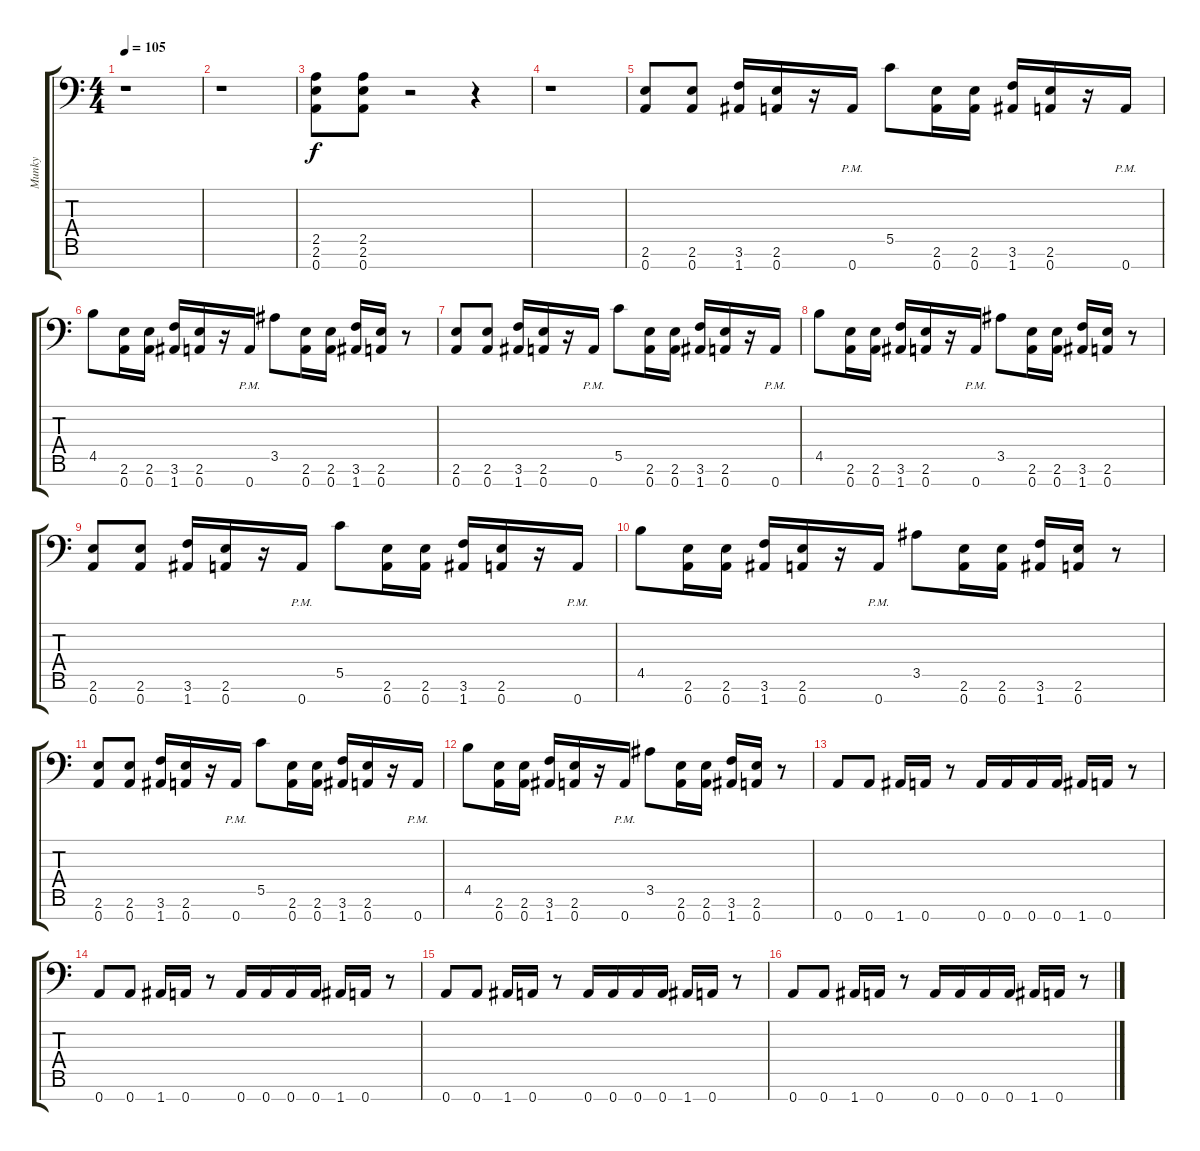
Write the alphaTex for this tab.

\track ("Munky" "Munky") {instrument distortionguitar}
\staff {score tabs}
\tuning (D4 A3 F3 C3 G2 D2 A1) {hide}
\ts (4 4)
\tempo 105
\clef f4
\ks c
r.1{dy f instrument distortionguitar} |
r.1 |
(2.5 2.6 0.7).8 (2.5 2.6 0.7).8 r.2 r.4 |
r.1 |
(2.6 0.7).8 (2.6 0.7).8 (3.6 1.7).16 (2.6 0.7).16 r.16 0.7{pm}.16 5.5.8 (2.6 0.7).16 (2.6 0.7).16 (3.6 1.7).16 (2.6 0.7).16 r.16 0.7{pm}.16 |
4.5.8 (2.6 0.7).16 (2.6 0.7).16 (3.6 1.7).16 (2.6 0.7).16 r.16 0.7{pm}.16 3.5.8 (2.6 0.7).16 (2.6 0.7).16 (3.6 1.7).16 (2.6 0.7).16 r.8 |
(2.6 0.7).8 (2.6 0.7).8 (3.6 1.7).16 (2.6 0.7).16 r.16 0.7{pm}.16 5.5.8 (2.6 0.7).16 (2.6 0.7).16 (3.6 1.7).16 (2.6 0.7).16 r.16 0.7{pm}.16 |
4.5.8 (2.6 0.7).16 (2.6 0.7).16 (3.6 1.7).16 (2.6 0.7).16 r.16 0.7{pm}.16 3.5.8 (2.6 0.7).16 (2.6 0.7).16 (3.6 1.7).16 (2.6 0.7).16 r.8 |
(2.6 0.7).8 (2.6 0.7).8 (3.6 1.7).16 (2.6 0.7).16 r.16 0.7{pm}.16 5.5.8 (2.6 0.7).16 (2.6 0.7).16 (3.6 1.7).16 (2.6 0.7).16 r.16 0.7{pm}.16 |
4.5.8 (2.6 0.7).16 (2.6 0.7).16 (3.6 1.7).16 (2.6 0.7).16 r.16 0.7{pm}.16 3.5.8 (2.6 0.7).16 (2.6 0.7).16 (3.6 1.7).16 (2.6 0.7).16 r.8 |
(2.6 0.7).8 (2.6 0.7).8 (3.6 1.7).16 (2.6 0.7).16 r.16 0.7{pm}.16 5.5.8 (2.6 0.7).16 (2.6 0.7).16 (3.6 1.7).16 (2.6 0.7).16 r.16 0.7{pm}.16 |
4.5.8 (2.6 0.7).16 (2.6 0.7).16 (3.6 1.7).16 (2.6 0.7).16 r.16 0.7{pm}.16 3.5.8 (2.6 0.7).16 (2.6 0.7).16 (3.6 1.7).16 (2.6 0.7).16 r.8 |
0.7.8 0.7.8 1.7.16 0.7.16 r.8 0.7.16 0.7.16 0.7.16 0.7.16 1.7.16 0.7.16 r.8 |
0.7.8 0.7.8 1.7.16 0.7.16 r.8 0.7.16 0.7.16 0.7.16 0.7.16 1.7.16 0.7.16 r.8 |
0.7.8 0.7.8 1.7.16 0.7.16 r.8 0.7.16 0.7.16 0.7.16 0.7.16 1.7.16 0.7.16 r.8 |
0.7.8 0.7.8 1.7.16 0.7.16 r.8 0.7.16 0.7.16 0.7.16 0.7.16 1.7.16 0.7.16 r.8
